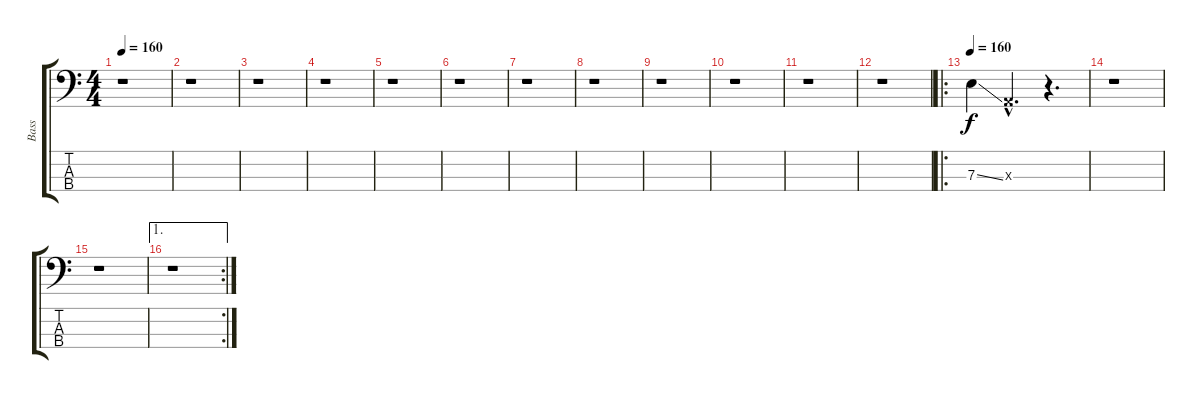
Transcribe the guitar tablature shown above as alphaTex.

\track ("Bass" "Bass") {instrument electricbasspick}
\staff {score tabs}
\tuning (G2 D2 A1 E1) {hide}
\ts (4 4)
\tempo 160
\clef f4
\ks c
r.1{dy f} |
r.1 |
r.1 |
r.1 |
r.1 |
r.1 |
r.1 |
r.1 |
r.1 |
r.1 |
r.1 |
r.1 |
\ro
\tempo 160
7.3{ss}.4 0.3{hac x}.4{d} r.4{d} |
r.1 |
r.1 |
\ae 1
\rc 2
r.1
